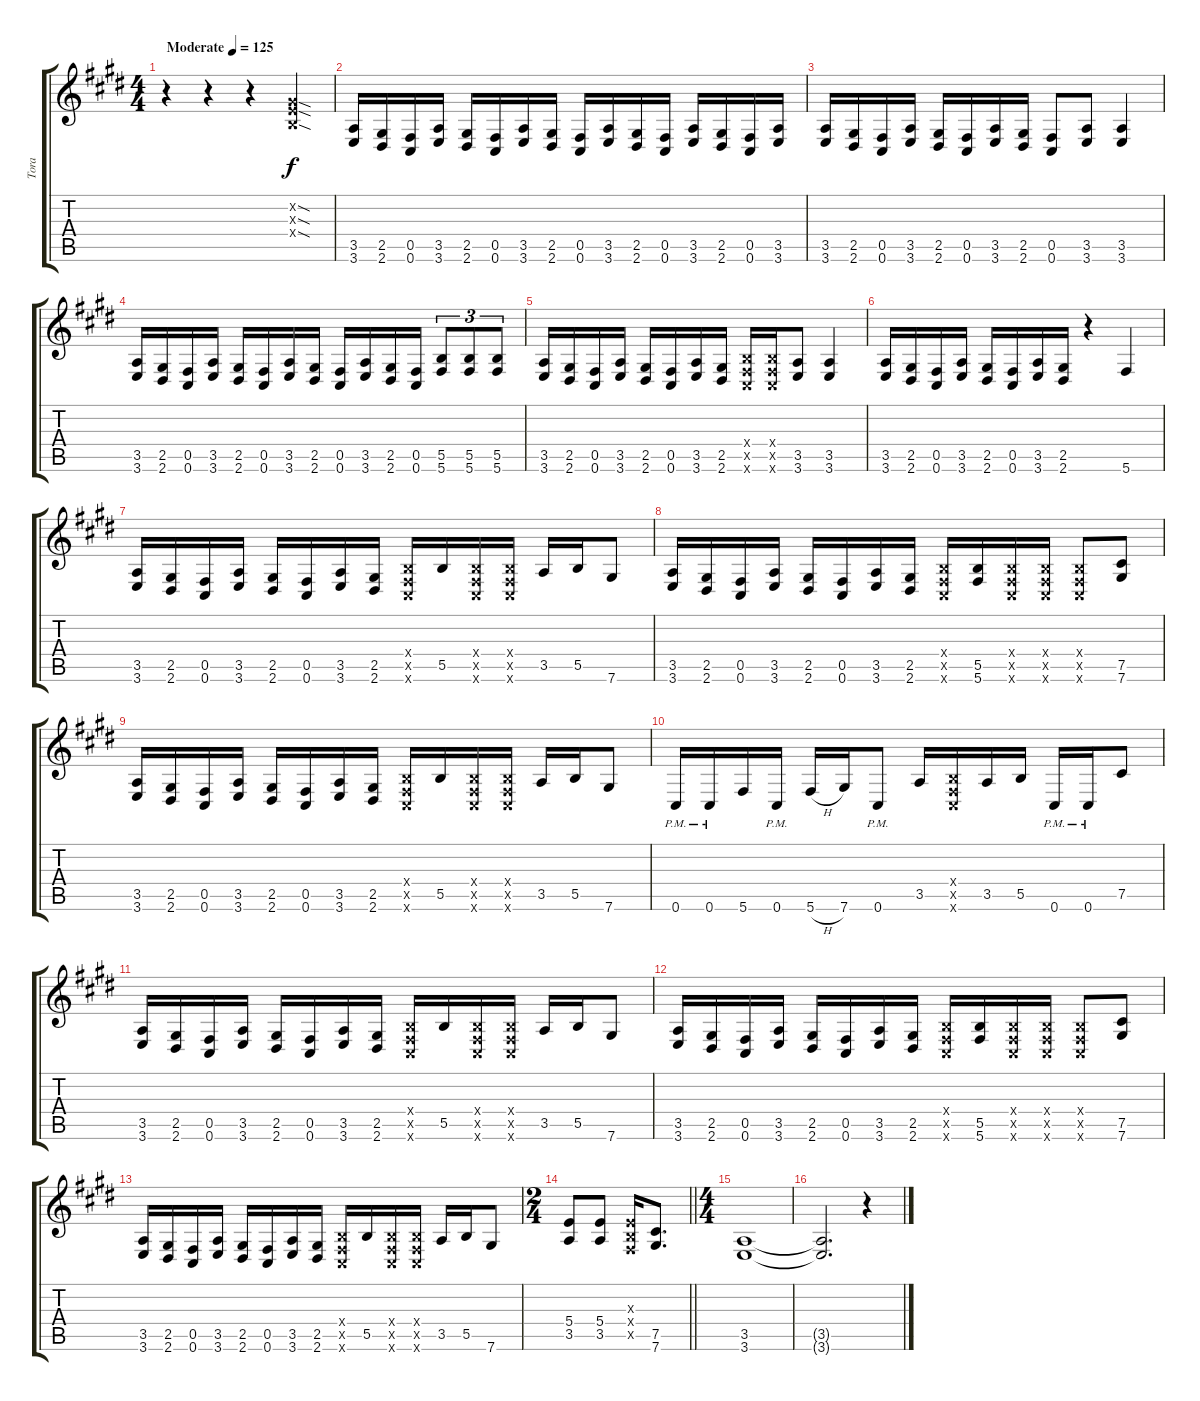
\track ("Tora" "Tora") {instrument distortionguitar}
\staff {score tabs}
\tuning (Db4 Ab3 E3 B2 Gb2 Db2) {hide}
\ts (4 4)
\tempo (125 "Moderate")
\clef g2
\ks e
r.4{dy f instrument distortionguitar} r.4 r.4 (0.2{sod x} 0.3{sod x} 0.4{sod x}).4 |
(3.5 3.6).16 (2.5 2.6).16 (0.5 0.6).16 (3.5 3.6).16 (2.5 2.6).16 (0.5 0.6).16 (3.5 3.6).16 (2.5 2.6).16 (0.5 0.6).16 (3.5 3.6).16 (2.5 2.6).16 (0.5 0.6).16 (3.5 3.6).16 (2.5 2.6).16 (0.5 0.6).16 (3.5 3.6).16 |
(3.5 3.6).16 (2.5 2.6).16 (0.5 0.6).16 (3.5 3.6).16 (2.5 2.6).16 (0.5 0.6).16 (3.5 3.6).16 (2.5 2.6).16 (0.5 0.6).8 (3.5 3.6).8 (3.5 3.6).4 |
(3.5 3.6).16 (2.5 2.6).16 (0.5 0.6).16 (3.5 3.6).16 (2.5 2.6).16 (0.5 0.6).16 (3.5 3.6).16 (2.5 2.6).16 (0.5 0.6).16 (3.5 3.6).16 (2.5 2.6).16 (0.5 0.6).16 (5.5 5.6).8{tu (3 2)} (5.5 5.6).8{tu (3 2)} (5.5 5.6).8{tu (3 2)} |
(3.5 3.6).16 (2.5 2.6).16 (0.5 0.6).16 (3.5 3.6).16 (2.5 2.6).16 (0.5 0.6).16 (3.5 3.6).16 (2.5 2.6).16 (0.4{x} 0.5{x} 0.6{x}).16 (0.4{x} 0.5{x} 0.6{x}).16 (3.5 3.6).8 (3.5 3.6).4 |
(3.5 3.6).16 (2.5 2.6).16 (0.5 0.6).16 (3.5 3.6).16 (2.5 2.6).16 (0.5 0.6).16 (3.5 3.6).16 (2.5 2.6).16 r.4 5.6.4 |
(3.5 3.6).16 (2.5 2.6).16 (0.5 0.6).16 (3.5 3.6).16 (2.5 2.6).16 (0.5 0.6).16 (3.5 3.6).16 (2.5 2.6).16 (0.4{x} 0.5{x} 0.6{x}).16 5.5.16 (0.4{x} 0.5{x} 0.6{x}).16 (0.4{x} 0.5{x} 0.6{x}).16 3.5.16 5.5.16 7.6.8 |
(3.5 3.6).16 (2.5 2.6).16 (0.5 0.6).16 (3.5 3.6).16 (2.5 2.6).16 (0.5 0.6).16 (3.5 3.6).16 (2.5 2.6).16 (0.4{x} 0.5{x} 0.6{x}).16 (5.5 5.6).16 (0.4{x} 0.5{x} 0.6{x}).16 (0.4{x} 0.5{x} 0.6{x}).16 (0.4{x} 0.5{x} 0.6{x}).8 (7.5 7.6).8 |
(3.5 3.6).16 (2.5 2.6).16 (0.5 0.6).16 (3.5 3.6).16 (2.5 2.6).16 (0.5 0.6).16 (3.5 3.6).16 (2.5 2.6).16 (0.4{x} 0.5{x} 0.6{x}).16 5.5.16 (0.4{x} 0.5{x} 0.6{x}).16 (0.4{x} 0.5{x} 0.6{x}).16 3.5.16 5.5.16 7.6.8 |
0.6{pm}.16 0.6{pm}.16 5.6.16 0.6{pm}.16 5.6{h}.16 7.6.16 0.6{pm}.8 3.5.16 (0.4{x} 0.5{x} 0.6{x}).16 3.5.16 5.5.16 0.6{pm}.16 0.6{pm}.16 7.5.8 |
(3.5 3.6).16 (2.5 2.6).16 (0.5 0.6).16 (3.5 3.6).16 (2.5 2.6).16 (0.5 0.6).16 (3.5 3.6).16 (2.5 2.6).16 (0.4{x} 0.5{x} 0.6{x}).16 5.5.16 (0.4{x} 0.5{x} 0.6{x}).16 (0.4{x} 0.5{x} 0.6{x}).16 3.5.16 5.5.16 7.6.8 |
(3.5 3.6).16 (2.5 2.6).16 (0.5 0.6).16 (3.5 3.6).16 (2.5 2.6).16 (0.5 0.6).16 (3.5 3.6).16 (2.5 2.6).16 (0.4{x} 0.5{x} 0.6{x}).16 (5.5 5.6).16 (0.4{x} 0.5{x} 0.6{x}).16 (0.4{x} 0.5{x} 0.6{x}).16 (0.4{x} 0.5{x} 0.6{x}).8 (7.5 7.6).8 |
(3.5 3.6).16 (2.5 2.6).16 (0.5 0.6).16 (3.5 3.6).16 (2.5 2.6).16 (0.5 0.6).16 (3.5 3.6).16 (2.5 2.6).16 (0.4{x} 0.5{x} 0.6{x}).16 5.5.16 (0.4{x} 0.5{x} 0.6{x}).16 (0.4{x} 0.5{x} 0.6{x}).16 3.5.16 5.5.16 7.6.8 |
\ts (2 4)
\barLineRight lightlight
(5.4 3.5).8 (5.4 3.5).8 (0.3{x} 0.4{x} 0.5{x}).16 (7.5 7.6).8{d} |
\ts (4 4)
(3.5 3.6).1 |
(3.5{t} 3.6{t}).2{d} r.4
